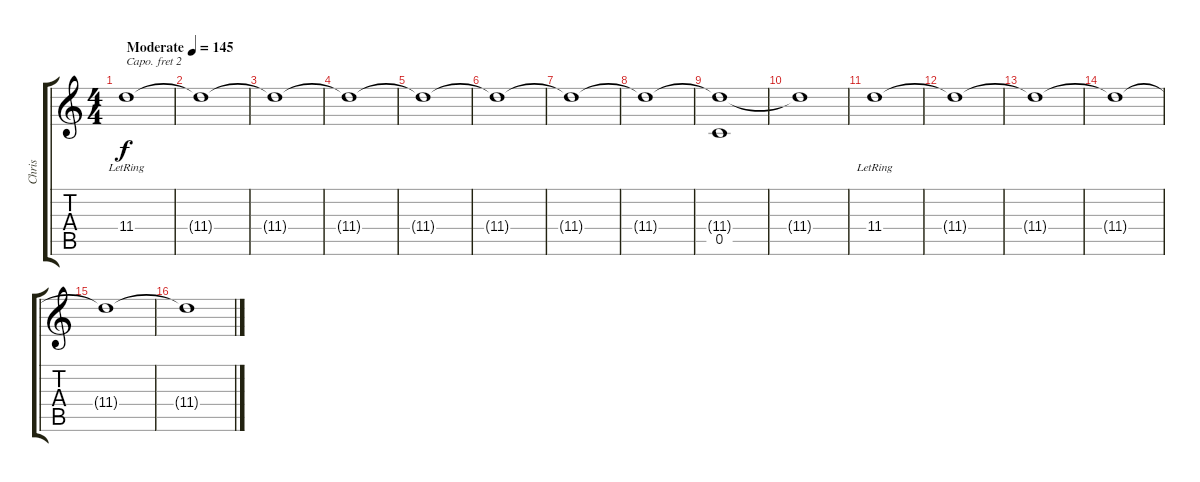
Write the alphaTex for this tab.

\track ("Chris" "Chris") {instrument overdrivenguitar}
\staff {score tabs}
\capo 2
\tuning (Eb4 Bb3 Gb3 Db3 Bb2 Eb2) {hide}
\ts (4 4)
\tempo (145 "Moderate")
\clef g2
\ks c
11.4{lr}.1{dy f volume 8 instrument overdrivenguitar} |
11.4{t}.1 |
11.4{t}.1 |
11.4{t}.1 |
11.4{t}.1 |
11.4{t}.1 |
11.4{t}.1 |
11.4{t}.1 |
(11.4{t} 0.5).1 |
11.4{t}.1 |
11.4{lr}.1 |
11.4{t}.1 |
11.4{t}.1 |
11.4{t}.1 |
11.4{t}.1 |
11.4{t}.1
